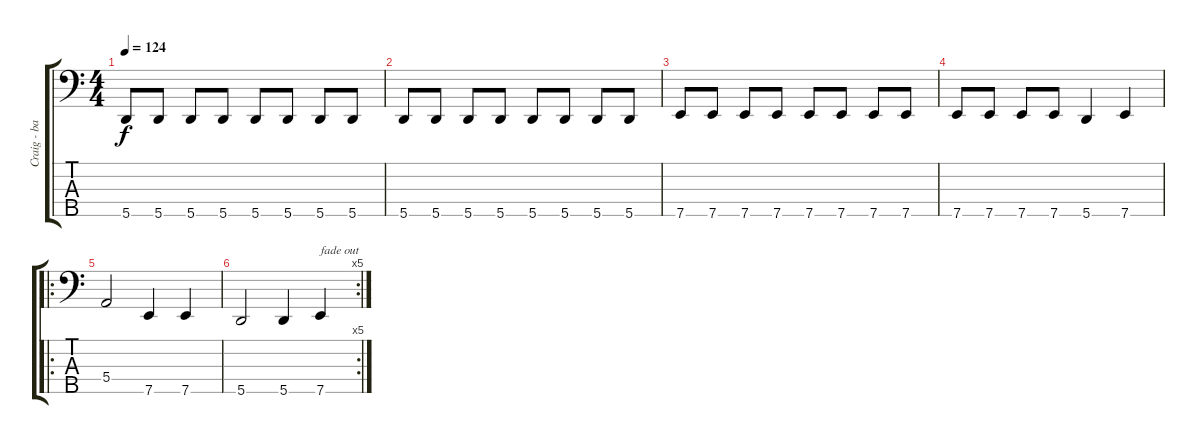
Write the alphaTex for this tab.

\track ("Craig - bass" "Craig - ba") {instrument electricbasspick}
\staff {score tabs}
\tuning (Gb2 D2 A1 E1 A0) {hide}
\ts (4 4)
\tempo 124
\clef f4
\ks c
5.5.8{dy f} 5.5.8 5.5.8 5.5.8 5.5.8 5.5.8 5.5.8 5.5.8 |
5.5.8 5.5.8 5.5.8 5.5.8 5.5.8 5.5.8 5.5.8 5.5.8 |
7.5.8 7.5.8 7.5.8 7.5.8 7.5.8 7.5.8 7.5.8 7.5.8 |
7.5.8 7.5.8 7.5.8 7.5.8 5.5.4 7.5.4 |
\ro
5.4.2 7.5.4 7.5.4 |
\rc 5
5.5.2 5.5.4 7.5.4{txt "fade out"}
